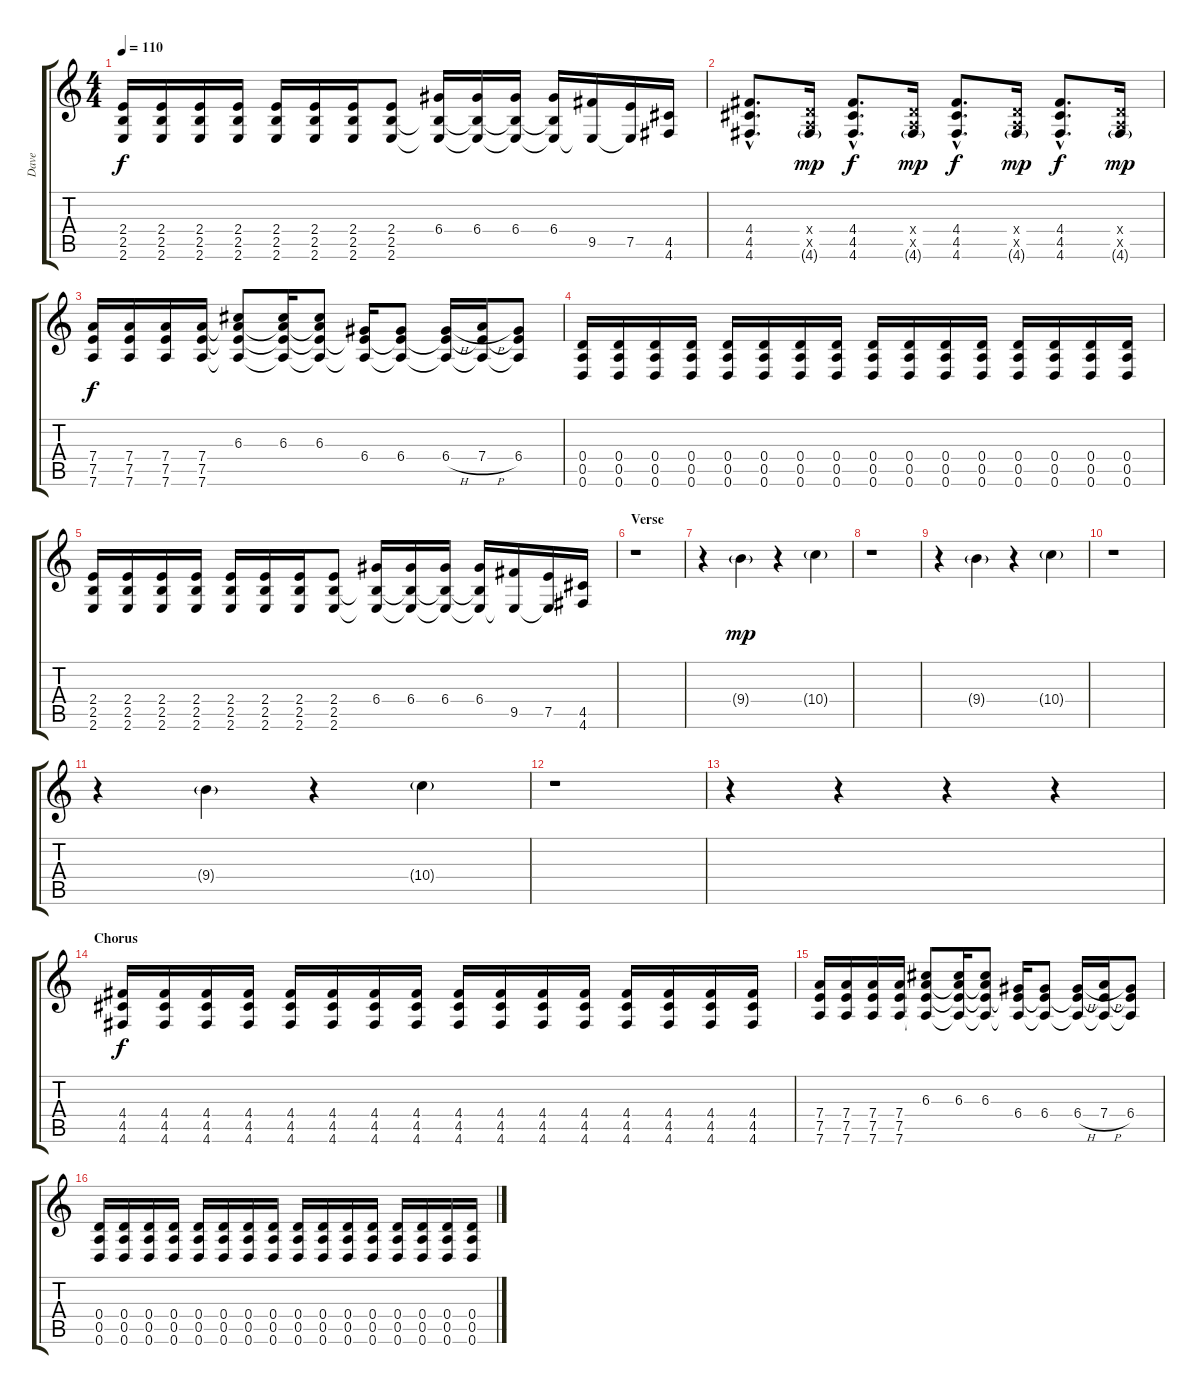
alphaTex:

\track ("Dave" "Dave") {instrument distortionguitar}
\staff {score tabs}
\tuning (E4 B3 G3 D3 A2 D2) {hide}
\ts (4 4)
\tempo 110
\clef g2
\ks c
(2.4 2.5 2.6).16{dy f} (2.4 2.5 2.6).16 (2.4 2.5 2.6).16 (2.4 2.5 2.6).16 (2.4 2.5 2.6).16 (2.4 2.5 2.6).16 (2.4 2.5 2.6).16 (2.4 2.5 2.6).8 (6.4 2.5{t} 2.6{t}).16 (6.4 2.5{t} 2.6{t}).16 (6.4 2.5{t} 2.6{t}).16 (6.4 2.5{t} 2.6{t}).16 (9.5 2.6{t}).16 (7.5 2.6{t}).16 (4.5 4.6).16 |
(4.4{hac} 4.5{hac} 4.6{hac}).8{d} (0.4{x} 0.5{x} 4.6{g}).16{dy mp} (4.4{hac} 4.5{hac} 4.6{hac}).8{d dy f} (0.4{x} 0.5{x} 4.6{g}).16{dy mp} (4.4{hac} 4.5{hac} 4.6{hac}).8{d dy f} (0.4{x} 0.5{x} 4.6{g}).16{dy mp} (4.4{hac} 4.5{hac} 4.6{hac}).8{d dy f} (0.4{x} 0.5{x} 4.6{g}).16{dy mp} |
(7.4 7.5 7.6).16{dy f} (7.4 7.5 7.6).16 (7.4 7.5 7.6).16 (7.4 7.5 7.6).16 (6.3 7.4{t} 7.5{t} 7.6{t}).8 (6.3 7.4{t} 7.5{t} 7.6{t}).16 (6.3 7.4{t} 7.5{t} 7.6{t}).8 (6.4 7.5{t} 7.6{t}).16 (6.4 7.5{t} 7.6{t}).8 (6.4{h} 7.5{t} 7.6{t}).16 (7.4{h} 7.5{t} 7.6{t}).16 (6.4 7.5{t} 7.6{t}).8 |
(0.4 0.5 0.6).16 (0.4 0.5 0.6).16 (0.4 0.5 0.6).16 (0.4 0.5 0.6).16 (0.4 0.5 0.6).16 (0.4 0.5 0.6).16 (0.4 0.5 0.6).16 (0.4 0.5 0.6).16 (0.4 0.5 0.6).16 (0.4 0.5 0.6).16 (0.4 0.5 0.6).16 (0.4 0.5 0.6).16 (0.4 0.5 0.6).16 (0.4 0.5 0.6).16 (0.4 0.5 0.6).16 (0.4 0.5 0.6).16 |
(2.4 2.5 2.6).16 (2.4 2.5 2.6).16 (2.4 2.5 2.6).16 (2.4 2.5 2.6).16 (2.4 2.5 2.6).16 (2.4 2.5 2.6).16 (2.4 2.5 2.6).16 (2.4 2.5 2.6).8 (6.4 2.5{t} 2.6{t}).16 (6.4 2.5{t} 2.6{t}).16 (6.4 2.5{t} 2.6{t}).16 (6.4 2.5{t} 2.6{t}).16 (9.5 2.6{t}).16 (7.5 2.6{t}).16 (4.5 4.6).16 |
\section ("" "Verse")
r.1 |
r.4 9.4{g}.4{dy mp instrument electricguitarclean} r.4 10.4{g}.4 |
r.1 |
r.4 9.4{g}.4 r.4 10.4{g}.4 |
r.1 |
r.4 9.4{g}.4 r.4 10.4{g}.4 |
r.1 |
r.4 r.4 r.4 r.4 |
\section ("" "Chorus")
(4.4 4.5 4.6).16{dy f instrument distortionguitar} (4.4 4.5 4.6).16 (4.4 4.5 4.6).16 (4.4 4.5 4.6).16 (4.4 4.5 4.6).16 (4.4 4.5 4.6).16 (4.4 4.5 4.6).16 (4.4 4.5 4.6).16 (4.4 4.5 4.6).16 (4.4 4.5 4.6).16 (4.4 4.5 4.6).16 (4.4 4.5 4.6).16 (4.4 4.5 4.6).16 (4.4 4.5 4.6).16 (4.4 4.5 4.6).16 (4.4 4.5 4.6).16 |
(7.4 7.5 7.6).16 (7.4 7.5 7.6).16 (7.4 7.5 7.6).16 (7.4 7.5 7.6).16 (6.3 7.4{t} 7.5{t} 7.6{t}).8 (6.3 7.4{t} 7.5{t} 7.6{t}).16 (6.3 7.4{t} 7.5{t} 7.6{t}).8 (6.4 7.5{t} 7.6{t}).16 (6.4 7.5{t} 7.6{t}).8 (6.4{h} 7.5{t} 7.6{t}).16 (7.4{h} 7.5{t} 7.6{t}).16 (6.4 7.5{t} 7.6{t}).8 |
(0.4 0.5 0.6).16 (0.4 0.5 0.6).16 (0.4 0.5 0.6).16 (0.4 0.5 0.6).16 (0.4 0.5 0.6).16 (0.4 0.5 0.6).16 (0.4 0.5 0.6).16 (0.4 0.5 0.6).16 (0.4 0.5 0.6).16 (0.4 0.5 0.6).16 (0.4 0.5 0.6).16 (0.4 0.5 0.6).16 (0.4 0.5 0.6).16 (0.4 0.5 0.6).16 (0.4 0.5 0.6).16 (0.4 0.5 0.6).16
